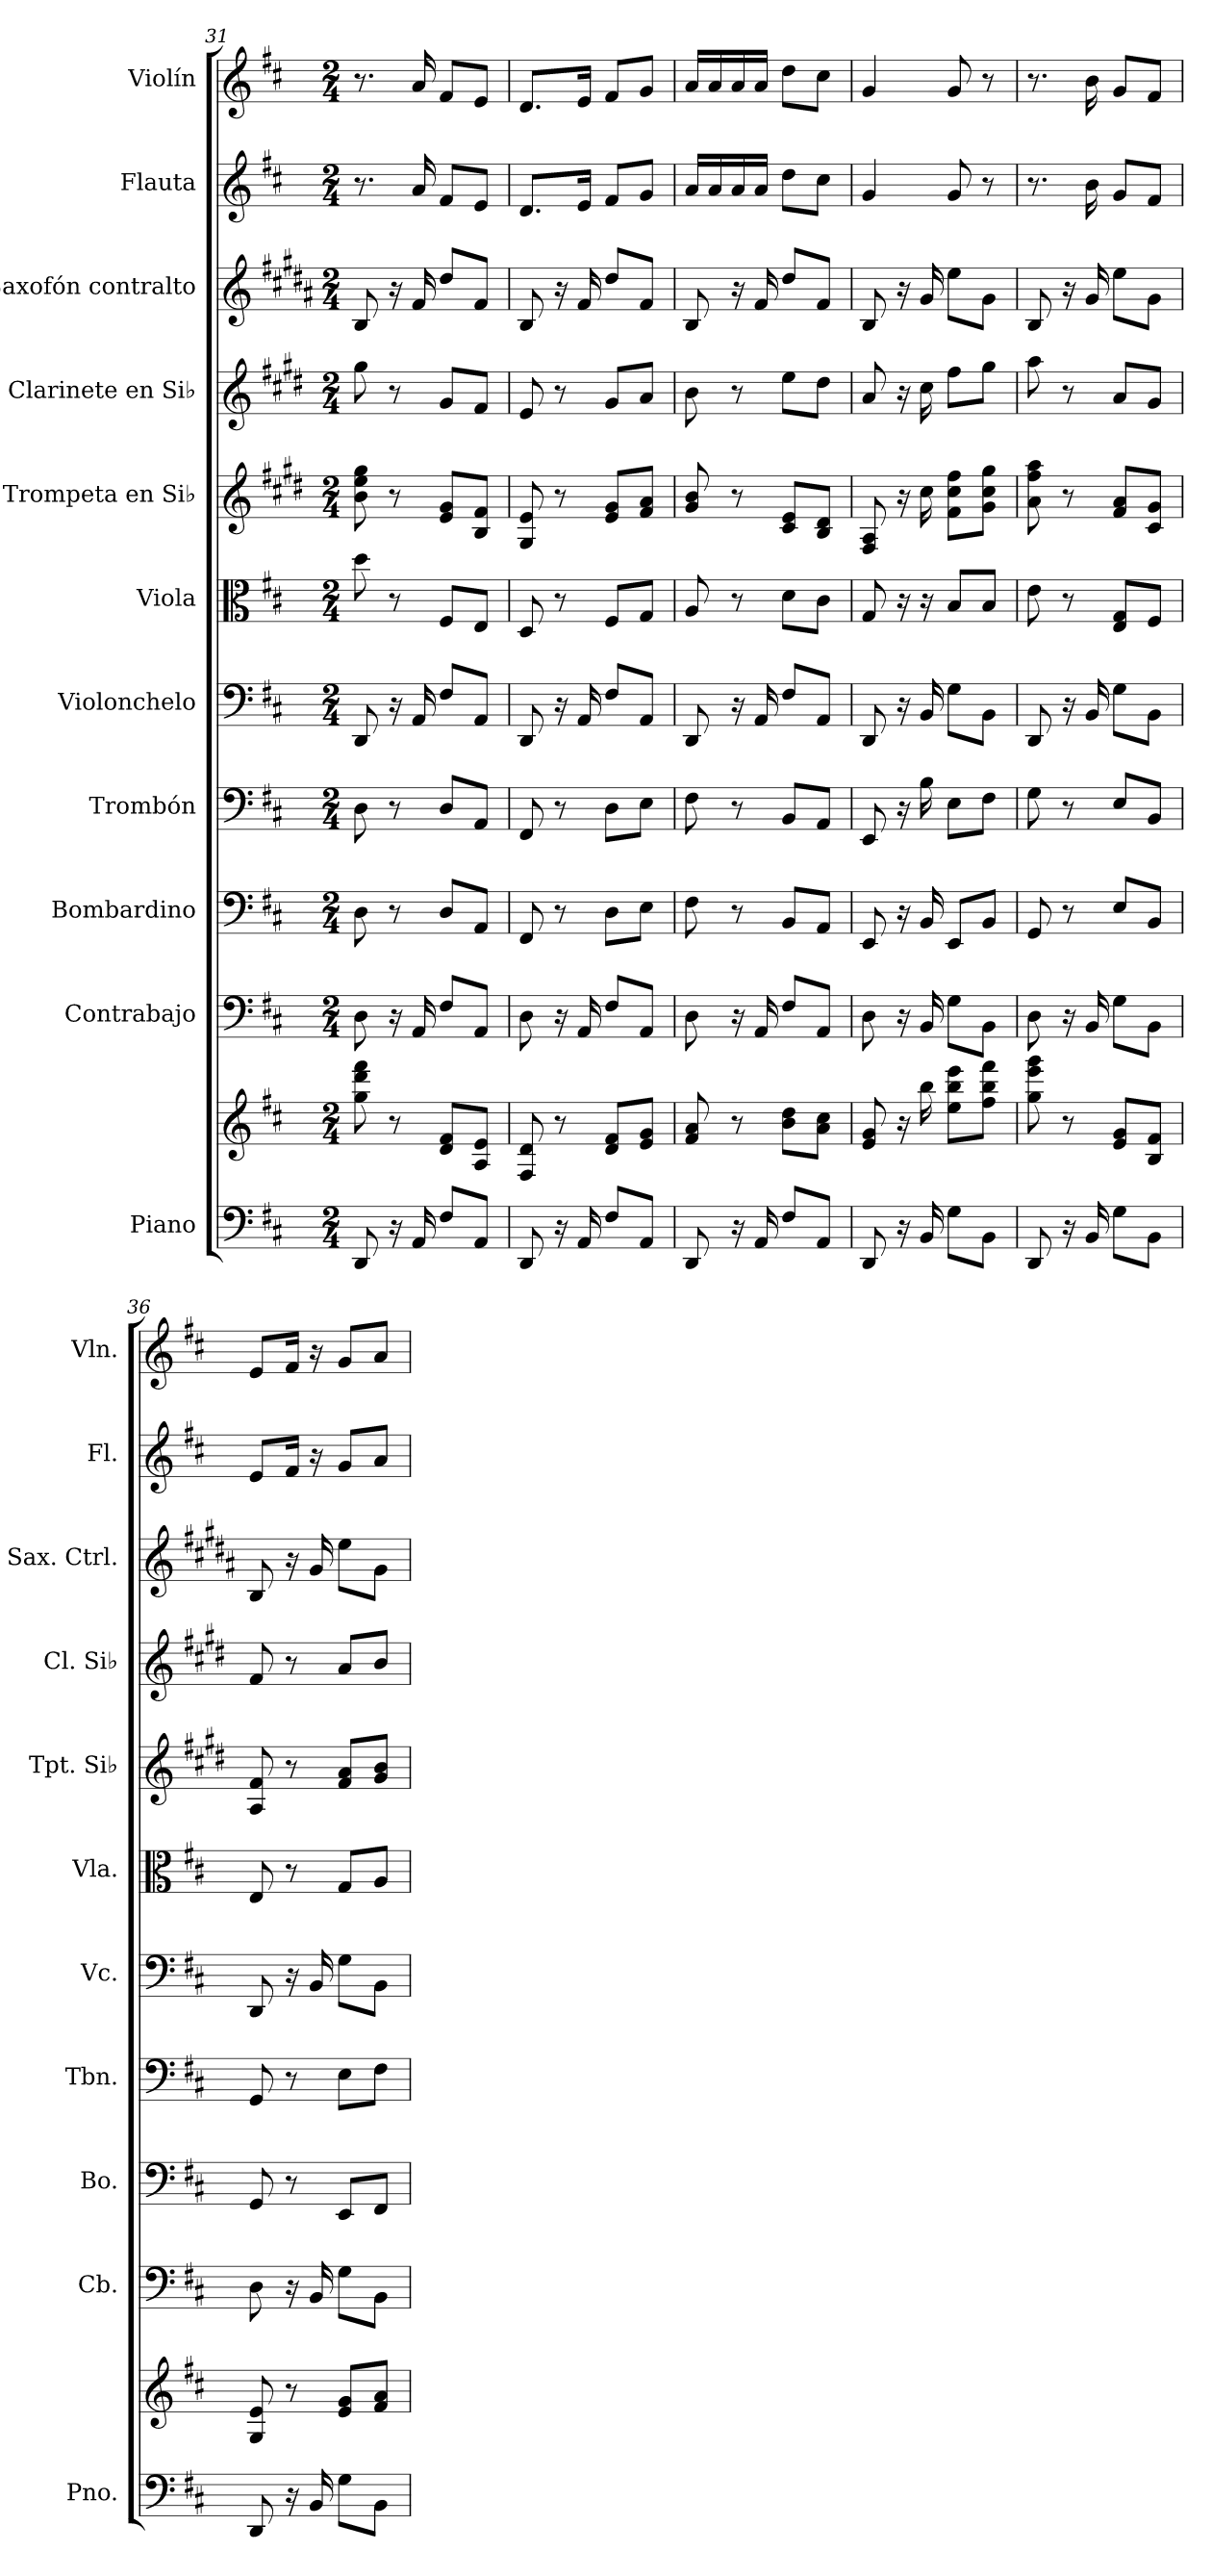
**kern	**kern	**kern	**kern	**kern	**kern	**kern	**kern	**kern	**kern	**kern	**kern
*part11	*part11	*part10	*part9	*part8	*part7	*part6	*part5	*part4	*part3	*part2	*part1
*staff12	*staff11	*staff10	*staff9	*staff8	*staff7	*staff6	*staff5	*staff4	*staff3	*staff2	*staff1
*I"Piano	*	*I"Contrabajo	*I"Bombardino	*I"Trombón	*I"Violonchelo	*I"Viola	*I"Trompeta en Si♭	*I"Clarinete en Si♭	*I"Saxofón contralto	*I"Flauta	*I"Violín
*I'Pno.	*	*I'Cb.	*I'Bo.	*I'Tbn.	*I'Vc.	*I'Vla.	*I'Tpt. Si♭	*I'Cl. Si♭	*I'Sax. Ctrl.	*I'Fl.	*I'Vln.
*clefF4	*clefG2	*clefF4	*clefF4	*clefF4	*clefF4	*clefC3	*clefG2	*clefG2	*clefG2	*clefG2	*clefG2
*	*	*ITrd7c12	*	*	*	*	*ITrd1c2	*ITrd1c2	*ITrd5c9	*	*
*k[f#c#]	*k[f#c#]	*k[f#c#]	*k[f#c#]	*k[f#c#]	*k[f#c#]	*k[f#c#]	*k[f#c#]	*k[f#c#]	*k[f#c#]	*k[f#c#]	*k[f#c#]
*M2/4	*M2/4	*M2/4	*M2/4	*M2/4	*M2/4	*M2/4	*M2/4	*M2/4	*M2/4	*M2/4	*M2/4
=31	=31	=31	=31	=31	=31	=31	=31	=31	=31	=31	=31
8DD/	8gg\ 8ddd\ 8fff#\	8DD\	8D\	8D\	8DD/	8dd\	8a\ 8dd\ 8ff#\	8ff#\	8D/	8.r	8.r
16r	8r	16r	8r	8r	16r	8r	8r	8r	16r	.	.
16AA/	.	16AAA/	.	.	16AA/	.	.	.	16A/	16a/	16a/
8F#/L	8d/ 8f#/L	8FF#/L	8D/L	8D/L	8F#/L	8F#/L	8d/ 8f#/L	8f#/L	8f#/L	8f#/L	8f#/L
8AA/J	8A/ 8e/J	8AAA/J	8AA/J	8AA/J	8AA/J	8E/J	8A/ 8e/J	8e/J	8A/J	8e/J	8e/J
=32	=32	=32	=32	=32	=32	=32	=32	=32	=32	=32	=32
8DD/	8F#/ 8d/	8DD\	8FF#/	8FF#/	8DD/	8D/	8F#/ 8d/	8d/	8D/	8.d/L	8.d/L
16r	8r	16r	8r	8r	16r	8r	8r	8r	16r	.	.
16AA/	.	16AAA/	.	.	16AA/	.	.	.	16A/	16e/Jk	16e/Jk
8F#/L	8d/ 8f#/L	8FF#/L	8D\L	8D\L	8F#/L	8F#/L	8d/ 8f#/L	8f#/L	8f#/L	8f#/L	8f#/L
8AA/J	8e/ 8g/J	8AAA/J	8E\J	8E\J	8AA/J	8G/J	8e/ 8g/J	8g/J	8A/J	8g/J	8g/J
!!LO:PB:g=z
=33	=33	=33	=33	=33	=33	=33	=33	=33	=33	=33	=33
8DD/	8f#/ 8a/	8DD\	8F#\	8F#\	8DD/	8A/	8f#/ 8a/	8a\	8D/	16a/LL	16a/LL
.	.	.	.	.	.	.	.	.	.	16a/	16a/
16r	8r	16r	8r	8r	16r	8r	8r	8r	16r	16a/	16a/
16AA/	.	16AAA/	.	.	16AA/	.	.	.	16A/	16a/JJ	16a/JJ
8F#/L	8b\ 8dd\L	8FF#/L	8BB/L	8BB/L	8F#/L	8d\L	8B/ 8d/L	8dd\L	8f#/L	8dd\L	8dd\L
8AA/J	8a\ 8cc#\J	8AAA/J	8AA/J	8AA/J	8AA/J	8c#\J	8A/ 8c#/J	8cc#\J	8A/J	8cc#\J	8cc#\J
=34	=34	=34	=34	=34	=34	=34	=34	=34	=34	=34	=34
8DD/	8e/ 8g/	8DD\	8EE/	8EE/	8DD/	8G/	8E/ 8G/	8g/	8D/	4g/	4g/
16r	16r	16r	16r	16r	16r	16r	16r	16r	16r	.	.
16BB/	16bb\	16BBB/	16BB/	16B\	16BB/	16r	16b\	16b\	16B/	.	.
8G\L	8ee\ 8bb\ 8eee\L	8GG\L	8EE/L	8E\L	8G\L	8B/L	8e\ 8b\ 8ee\L	8ee\L	8g\L	8g/	8g/
8BB\J	8ff#\ 8bb\ 8fff#\J	8BBB\J	8BB/J	8F#\J	8BB\J	8B/J	8f#\ 8b\ 8ff#\J	8ff#\J	8B\J	8r	8r
=35	=35	=35	=35	=35	=35	=35	=35	=35	=35	=35	=35
8DD/	8gg\ 8eee\ 8ggg\	8DD\	8GG/	8G\	8DD/	8e\	8g\ 8ee\ 8gg\	8gg\	8D/	8.r	8.r
16r	8r	16r	8r	8r	16r	8r	8r	8r	16r	.	.
16BB/	.	16BBB/	.	.	16BB/	.	.	.	16B/	16b\	16b\
8G\L	8e/ 8g/L	8GG\L	8E/L	8E/L	8G\L	8E/ 8G/L	8e/ 8g/L	8g/L	8g\L	8g/L	8g/L
8BB\J	8B/ 8f#/J	8BBB\J	8BB/J	8BB/J	8BB\J	8F#/J	8B/ 8f#/J	8f#/J	8B\J	8f#/J	8f#/J
=36	=36	=36	=36	=36	=36	=36	=36	=36	=36	=36	=36
8DD/	8G/ 8e/	8DD\	8GG/	8GG/	8DD/	8E/	8G/ 8e/	8e/	8D/	8e/L	8e/L
16r	8r	16r	8r	8r	16r	8r	8r	8r	16r	16f#/Jk	16f#/Jk
16BB/	.	16BBB/	.	.	16BB/	.	.	.	16B/	16r	16r
8G\L	8e/ 8g/L	8GG\L	8EE/L	8E\L	8G\L	8G/L	8e/ 8g/L	8g/L	8g\L	8g/L	8g/L
8BB\J	8f#/ 8a/J	8BBB\J	8FF#/J	8F#\J	8BB\J	8A/J	8f#/ 8a/J	8a/J	8B\J	8a/J	8a/J
=	=	=	=	=	=	=	=	=	=	=	=
*-	*-	*-	*-	*-	*-	*-	*-	*-	*-	*-	*-
